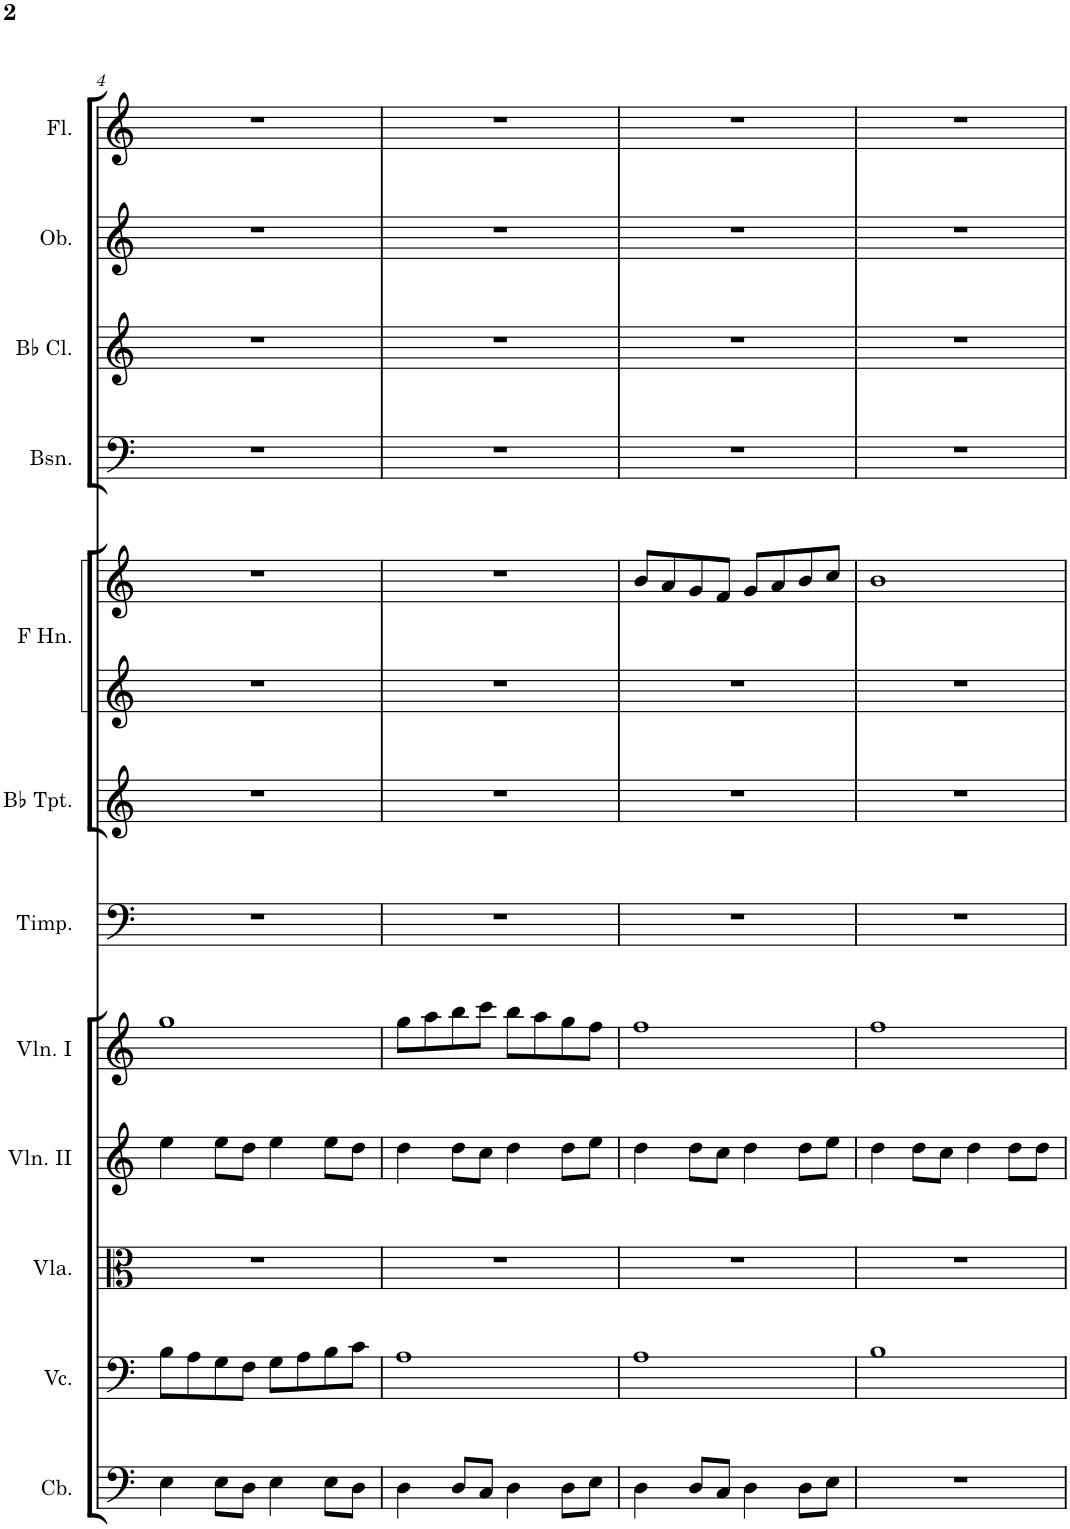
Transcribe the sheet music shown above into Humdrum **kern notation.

**kern	**kern	**kern	**kern	**kern	**kern	**kern	**kern	**kern	**kern	**kern	**kern	**kern
*part12	*part11	*part10	*part9	*part8	*part7	*part6	*part5	*part5	*part4	*part3	*part2	*part1
*staff13	*staff12	*staff11	*staff10	*staff9	*staff8	*staff7	*staff6	*staff5	*staff4	*staff3	*staff2	*staff1
*I"Contrabasses	*I"Violoncellos	*I"Violas	*I"Violins II	*I"Violins I	*I"Timpani	*I"Trumpets in Bb	*I"Horns in F	*	*I"Bassoons	*I"Clarinets in Bb	*I"Oboes	*I"Flutes
*I'Cb.	*I'Vc.	*I'Vla.	*I'Vln. II	*I'Vln. I	*I'Timp.	*	*	*	*I'Bsn.	*	*I'Ob.	*I'Fl.
!!LO:PB:g=z
*clefF4	*clefF4	*clefC3	*clefG2	*clefG2	*clefF4	*clefG2	*clefG2	*clefG2	*clefF4	*clefG2	*clefG2	*clefG2
*Trd7c12	*	*	*	*	*	*Trd1c2	*Trd4c7	*Trd4c7	*	*Trd1c2	*	*
*k[]	*k[]	*k[]	*k[]	*k[]	*k[]	*k[]	*k[]	*k[]	*k[]	*k[]	*k[]	*k[]
*M4/4	*M4/4	*M4/4	*M4/4	*M4/4	*M4/4	*M4/4	*M4/4	*M4/4	*M4/4	*M4/4	*M4/4	*M4/4
=4	=4	=4	=4	=4	=4	=4	=4	=4	=4	=4	=4	=4
4E\	8B\L	1r	4ee\	1gg	1r	1r	1r	1r	1r	1r	1r	1r
.	8A\	.	.	.	.	.	.	.	.	.	.	.
8E\L	8G\	.	8ee\L	.	.	.	.	.	.	.	.	.
8D\J	8F\J	.	8dd\J	.	.	.	.	.	.	.	.	.
4E\	8G\L	.	4ee\	.	.	.	.	.	.	.	.	.
.	8A\	.	.	.	.	.	.	.	.	.	.	.
8E\L	8B\	.	8ee\L	.	.	.	.	.	.	.	.	.
8D\J	8c\J	.	8dd\J	.	.	.	.	.	.	.	.	.
=5	=5	=5	=5	=5	=5	=5	=5	=5	=5	=5	=5	=5
4D\	1A	1r	4dd\	8gg\L	1r	1r	1r	1r	1r	1r	1r	1r
.	.	.	.	8aa\	.	.	.	.	.	.	.	.
8D/L	.	.	8dd\L	8bb\	.	.	.	.	.	.	.	.
8C/J	.	.	8cc\J	8ccc\J	.	.	.	.	.	.	.	.
4D\	.	.	4dd\	8bb\L	.	.	.	.	.	.	.	.
.	.	.	.	8aa\	.	.	.	.	.	.	.	.
8D\L	.	.	8dd\L	8gg\	.	.	.	.	.	.	.	.
8E\J	.	.	8ee\J	8ff\J	.	.	.	.	.	.	.	.
=6	=6	=6	=6	=6	=6	=6	=6	=6	=6	=6	=6	=6
4D\	1A	1r	4dd\	1ff	1r	1r	1r	8b/L	1r	1r	1r	1r
.	.	.	.	.	.	.	.	8a/	.	.	.	.
8D/L	.	.	8dd\L	.	.	.	.	8g/	.	.	.	.
8C/J	.	.	8cc\J	.	.	.	.	8f/J	.	.	.	.
4D\	.	.	4dd\	.	.	.	.	8g/L	.	.	.	.
.	.	.	.	.	.	.	.	8a/	.	.	.	.
8D\L	.	.	8dd\L	.	.	.	.	8b/	.	.	.	.
8E\J	.	.	8ee\J	.	.	.	.	8cc/J	.	.	.	.
=7	=7	=7	=7	=7	=7	=7	=7	=7	=7	=7	=7	=7
1r	1B	1r	4dd\	1ff	1r	1r	1r	1b	1r	1r	1r	1r
.	.	.	8dd\L	.	.	.	.	.	.	.	.	.
.	.	.	8cc\J	.	.	.	.	.	.	.	.	.
.	.	.	4dd\	.	.	.	.	.	.	.	.	.
.	.	.	8dd\L	.	.	.	.	.	.	.	.	.
.	.	.	8dd\J	.	.	.	.	.	.	.	.	.
=	=	=	=	=	=	=	=	=	=	=	=	=
*-	*-	*-	*-	*-	*-	*-	*-	*-	*-	*-	*-	*-
